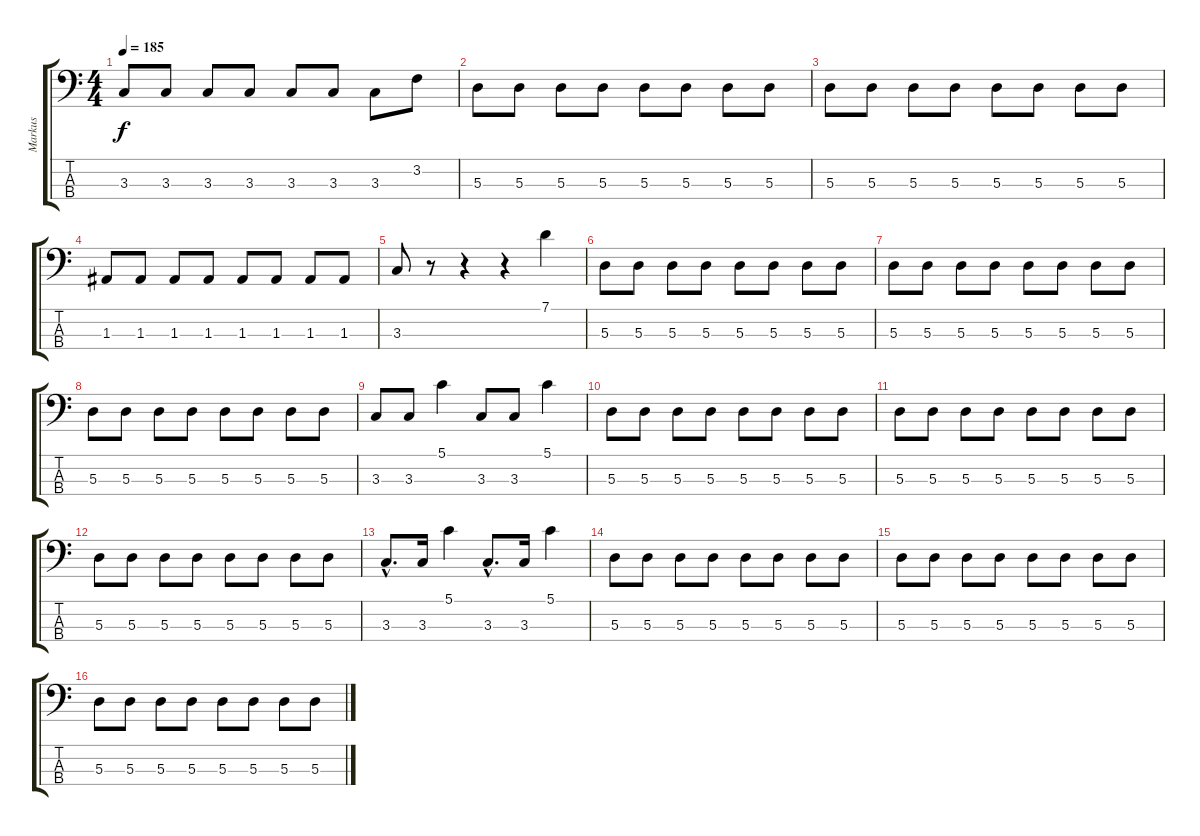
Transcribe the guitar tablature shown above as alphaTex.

\track ("Markus" "Markus") {instrument slapbass2}
\staff {score tabs}
\tuning (G2 D2 A1 E1) {hide}
\ts (4 4)
\tempo 185
\clef f4
\ks c
3.3.8{dy f} 3.3.8 3.3.8 3.3.8 3.3.8 3.3.8 3.3.8 3.2.8 |
5.3.8 5.3.8 5.3.8 5.3.8 5.3.8 5.3.8 5.3.8 5.3.8 |
5.3.8 5.3.8 5.3.8 5.3.8 5.3.8 5.3.8 5.3.8 5.3.8 |
1.3.8 1.3.8 1.3.8 1.3.8 1.3.8 1.3.8 1.3.8 1.3.8 |
3.3.8 r.8 r.4 r.4 7.1.4 |
5.3.8 5.3.8 5.3.8 5.3.8 5.3.8 5.3.8 5.3.8 5.3.8 |
5.3.8 5.3.8 5.3.8 5.3.8 5.3.8 5.3.8 5.3.8 5.3.8 |
5.3.8 5.3.8 5.3.8 5.3.8 5.3.8 5.3.8 5.3.8 5.3.8 |
3.3.8 3.3.8 5.1.4 3.3.8 3.3.8 5.1.4 |
5.3.8 5.3.8 5.3.8 5.3.8 5.3.8 5.3.8 5.3.8 5.3.8 |
5.3.8 5.3.8 5.3.8 5.3.8 5.3.8 5.3.8 5.3.8 5.3.8 |
5.3.8 5.3.8 5.3.8 5.3.8 5.3.8 5.3.8 5.3.8 5.3.8 |
3.3{hac}.8{d} 3.3.16 5.1.4 3.3{hac}.8{d} 3.3.16 5.1.4 |
5.3.8 5.3.8 5.3.8 5.3.8 5.3.8 5.3.8 5.3.8 5.3.8 |
5.3.8 5.3.8 5.3.8 5.3.8 5.3.8 5.3.8 5.3.8 5.3.8 |
5.3.8 5.3.8 5.3.8 5.3.8 5.3.8 5.3.8 5.3.8 5.3.8
